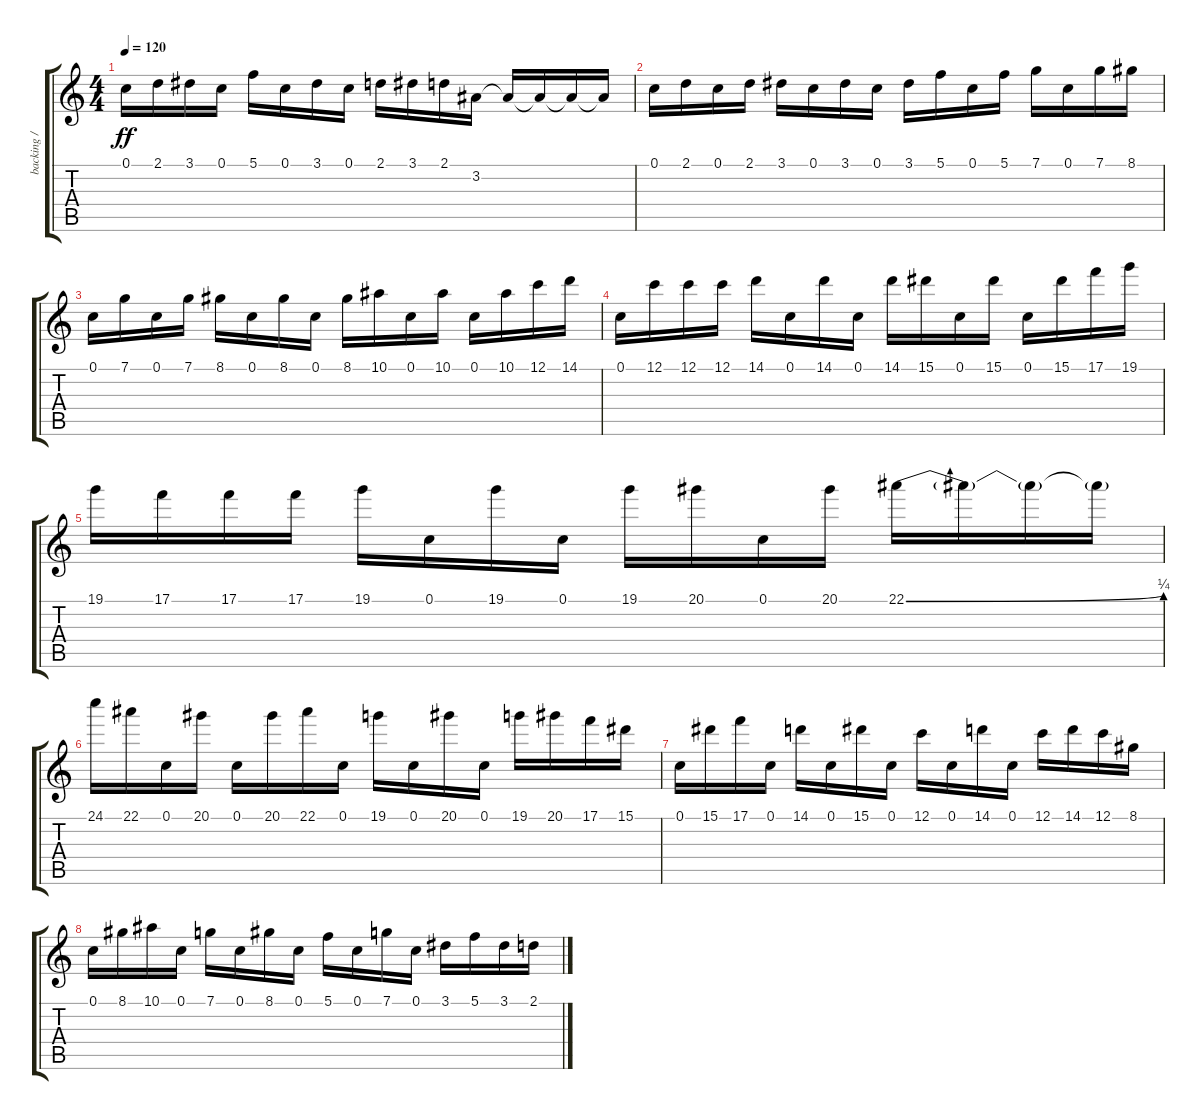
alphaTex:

\track ("backing / solo backing" "backing / ") {instrument distortionguitar}
\staff {score tabs}
\tuning (C4 G3 Eb3 Bb2 F2 C2) {hide}
\ts (4 4)
\tempo 120
\clef g2
\ks c
0.1.16{dy ff} 2.1.16 3.1.16 0.1.16 5.1.16 0.1.16 3.1.16 0.1.16 2.1.16 3.1.16 2.1.16 3.2.16 3.2{t}.16 3.2{t}.16 3.2{t}.16 3.2{t}.16 |
0.1.16 2.1.16 0.1.16 2.1.16 3.1.16 0.1.16 3.1.16 0.1.16 3.1.16 5.1.16 0.1.16 5.1.16 7.1.16 0.1.16 7.1.16 8.1.16 |
0.1.16 7.1.16 0.1.16 7.1.16 8.1.16 0.1.16 8.1.16 0.1.16 8.1.16 10.1.16 0.1.16 10.1.16 0.1.16 10.1.16 12.1.16 14.1.16 |
0.1.16 12.1.16 12.1.16 12.1.16 14.1.16 0.1.16 14.1.16 0.1.16 14.1.16 15.1.16 0.1.16 15.1.16 0.1.16 15.1.16 17.1.16 19.1.16 |
19.1.16 17.1.16 17.1.16 17.1.16 19.1.16 0.1.16 19.1.16 0.1.16 19.1.16 20.1.16 0.1.16 20.1.16 22.1{be (bend 0 0 30 1)}.16 22.1{t}.16 22.1{t}.16 22.1{t}.16 |
24.1.16 22.1.16 0.1.16 20.1.16 0.1.16 20.1.16 22.1.16 0.1.16 19.1.16 0.1.16 20.1.16 0.1.16 19.1.16 20.1.16 17.1.16 15.1.16 |
0.1.16 15.1.16 17.1.16 0.1.16 14.1.16 0.1.16 15.1.16 0.1.16 12.1.16 0.1.16 14.1.16 0.1.16 12.1.16 14.1.16 12.1.16 8.1.16 |
0.1.16 8.1.16 10.1.16 0.1.16 7.1.16 0.1.16 8.1.16 0.1.16 5.1.16 0.1.16 7.1.16 0.1.16 3.1.16 5.1.16 3.1.16 2.1.16
